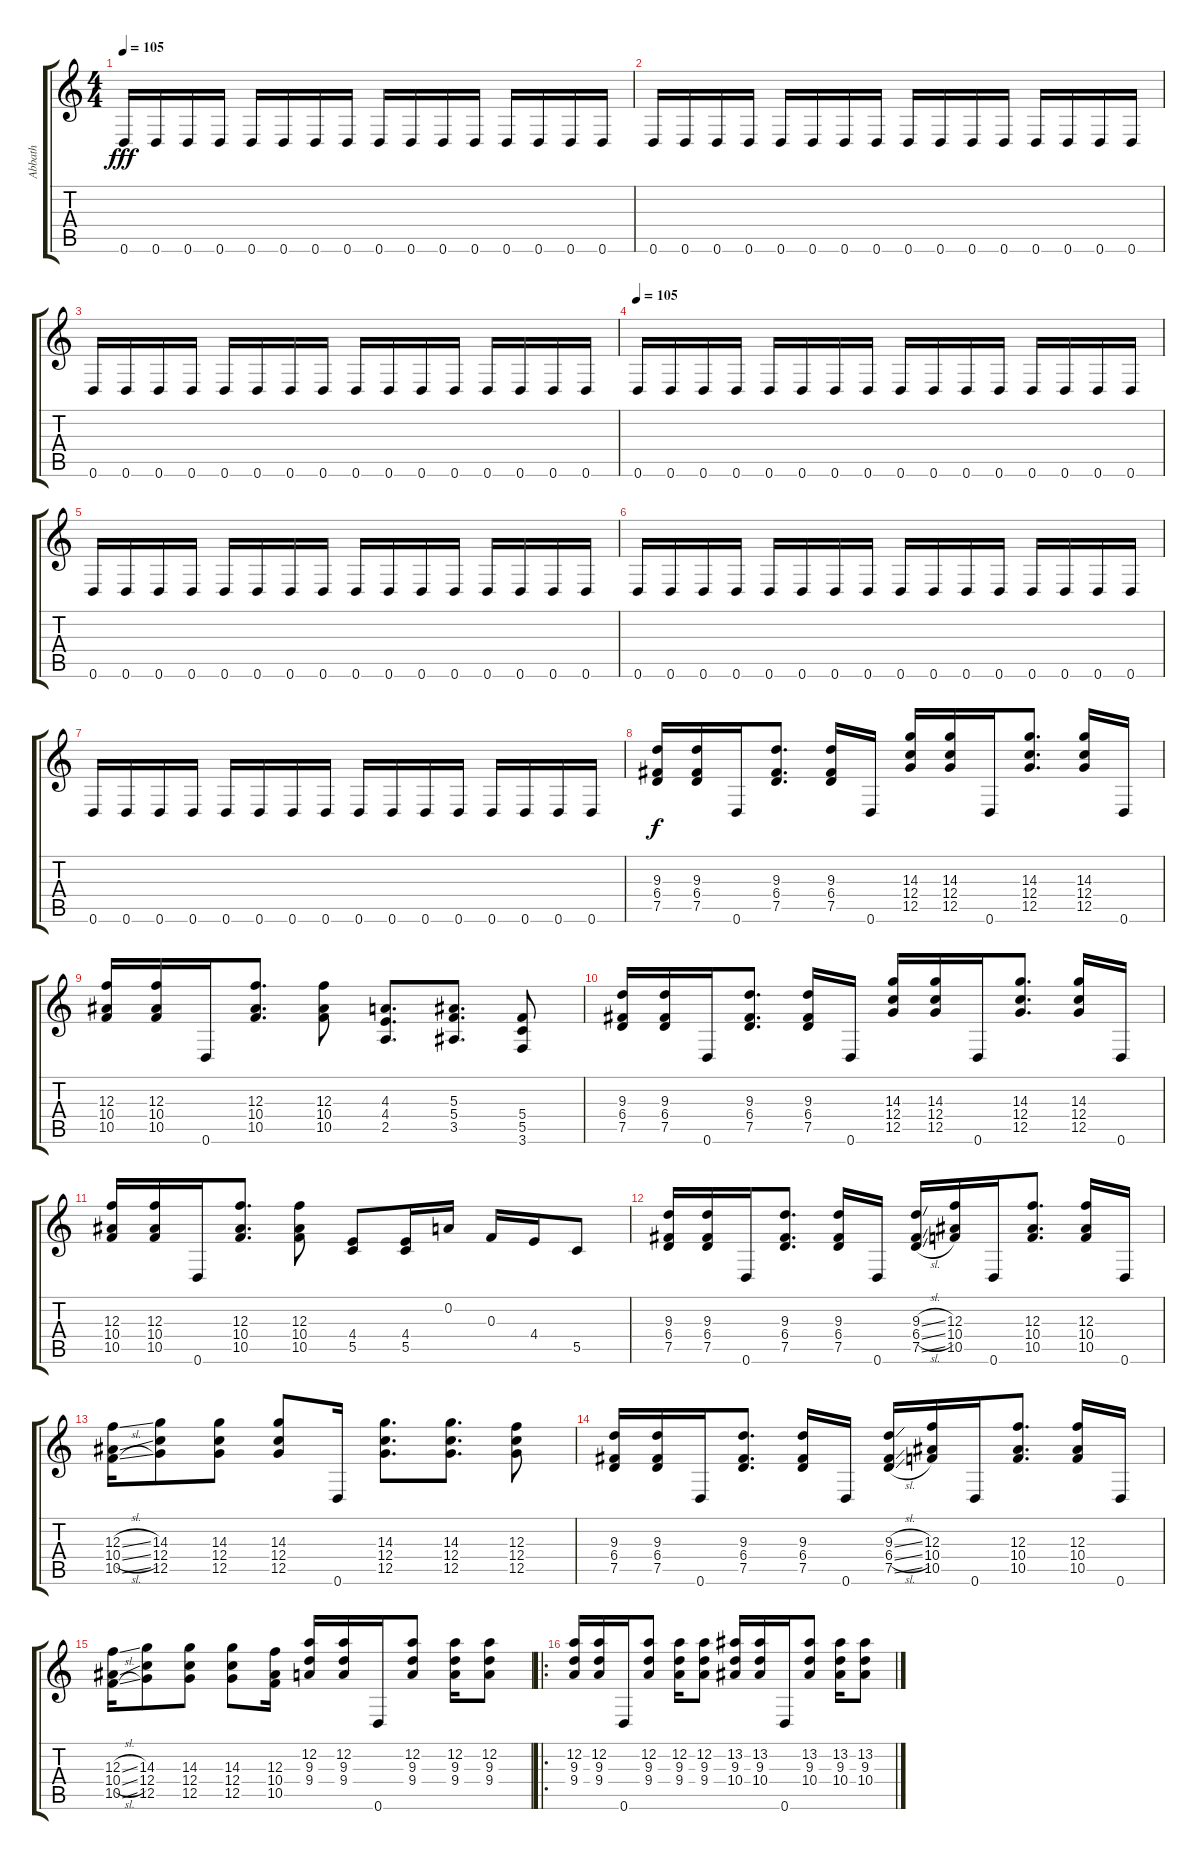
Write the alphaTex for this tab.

\track ("Abbath" "Abbath") {instrument distortionguitar}
\staff {score tabs}
\tuning (D4 A3 F3 C3 G2 D2) {hide}
\ts (4 4)
\tempo 105
\clef g2
\ks c
0.6.16{dy fff} 0.6.16 0.6.16 0.6.16 0.6.16 0.6.16 0.6.16 0.6.16 0.6.16 0.6.16 0.6.16 0.6.16 0.6.16 0.6.16 0.6.16 0.6.16 |
0.6.16 0.6.16 0.6.16 0.6.16 0.6.16 0.6.16 0.6.16 0.6.16 0.6.16 0.6.16 0.6.16 0.6.16 0.6.16 0.6.16 0.6.16 0.6.16 |
0.6.16 0.6.16 0.6.16 0.6.16 0.6.16 0.6.16 0.6.16 0.6.16 0.6.16 0.6.16 0.6.16 0.6.16 0.6.16 0.6.16 0.6.16 0.6.16 |
\tempo 105
0.6.16 0.6.16 0.6.16 0.6.16 0.6.16 0.6.16 0.6.16 0.6.16 0.6.16 0.6.16 0.6.16 0.6.16 0.6.16 0.6.16 0.6.16 0.6.16 |
0.6.16 0.6.16 0.6.16 0.6.16 0.6.16 0.6.16 0.6.16 0.6.16 0.6.16 0.6.16 0.6.16 0.6.16 0.6.16 0.6.16 0.6.16 0.6.16 |
0.6.16 0.6.16 0.6.16 0.6.16 0.6.16 0.6.16 0.6.16 0.6.16 0.6.16 0.6.16 0.6.16 0.6.16 0.6.16 0.6.16 0.6.16 0.6.16 |
0.6.16 0.6.16 0.6.16 0.6.16 0.6.16 0.6.16 0.6.16 0.6.16 0.6.16 0.6.16 0.6.16 0.6.16 0.6.16 0.6.16 0.6.16 0.6.16 |
(9.3 6.4 7.5).16{dy f} (9.3 6.4 7.5).16 0.6.16 (9.3 6.4 7.5).8{d} (9.3 6.4 7.5).16 0.6.16 (14.3 12.4 12.5).16 (14.3 12.4 12.5).16 0.6.16 (14.3 12.4 12.5).8{d} (14.3 12.4 12.5).16 0.6.16 |
(12.3 10.4 10.5).16 (12.3 10.4 10.5).16 0.6.16 (12.3 10.4 10.5).8{d} (12.3 10.4 10.5).8 (4.3 4.4 2.5).8{d} (5.3 5.4 3.5).8{d} (5.4 5.5 3.6).8 |
(9.3 6.4 7.5).16 (9.3 6.4 7.5).16 0.6.16 (9.3 6.4 7.5).8{d} (9.3 6.4 7.5).16 0.6.16 (14.3 12.4 12.5).16 (14.3 12.4 12.5).16 0.6.16 (14.3 12.4 12.5).8{d} (14.3 12.4 12.5).16 0.6.16 |
(12.3 10.4 10.5).16 (12.3 10.4 10.5).16 0.6.16 (12.3 10.4 10.5).8{d} (12.3 10.4 10.5).8 (4.4 5.5).8 (4.4 5.5).16 0.2.16 0.3.16 4.4.16 5.5.8 |
(9.3 6.4 7.5).16 (9.3 6.4 7.5).16 0.6.16 (9.3 6.4 7.5).8{d} (9.3 6.4 7.5).16 0.6.16 (9.3{sl} 6.4{sl} 7.5{sl}).16 (12.3 10.4 10.5).16 0.6.16 (12.3 10.4 10.5).8{d} (12.3 10.4 10.5).16 0.6.16 |
(12.3{sl} 10.4{sl} 10.5{sl}).16 (14.3 12.4 12.5).8 (14.3 12.4 12.5).8 (14.3 12.4 12.5).8 0.6.16 (14.3 12.4 12.5).8{d} (14.3 12.4 12.5).8{d} (12.3 12.4 12.5).8 |
(9.3 6.4 7.5).16 (9.3 6.4 7.5).16 0.6.16 (9.3 6.4 7.5).8{d} (9.3 6.4 7.5).16 0.6.16 (9.3{sl} 6.4{sl} 7.5{sl}).16 (12.3 10.4 10.5).16 0.6.16 (12.3 10.4 10.5).8{d} (12.3 10.4 10.5).16 0.6.16 |
(12.3{sl} 10.4{sl} 10.5{sl}).16 (14.3 12.4 12.5).8 (14.3 12.4 12.5).8 (14.3 12.4 12.5).8 (12.3 10.4 10.5).16 (12.2 9.3 9.4).16 (12.2 9.3 9.4).16 0.6.16 (12.2 9.3 9.4).8 (12.2 9.3 9.4).16 (12.2 9.3 9.4).8 |
\ro
(12.2 9.3 9.4).16 (12.2 9.3 9.4).16 0.6.16 (12.2 9.3 9.4).8 (12.2 9.3 9.4).16 (12.2 9.3 9.4).8 (13.2 9.3 10.4).16 (13.2 9.3 10.4).16 0.6.16 (13.2 9.3 10.4).8 (13.2 9.3 10.4).16 (13.2 9.3 10.4).8
